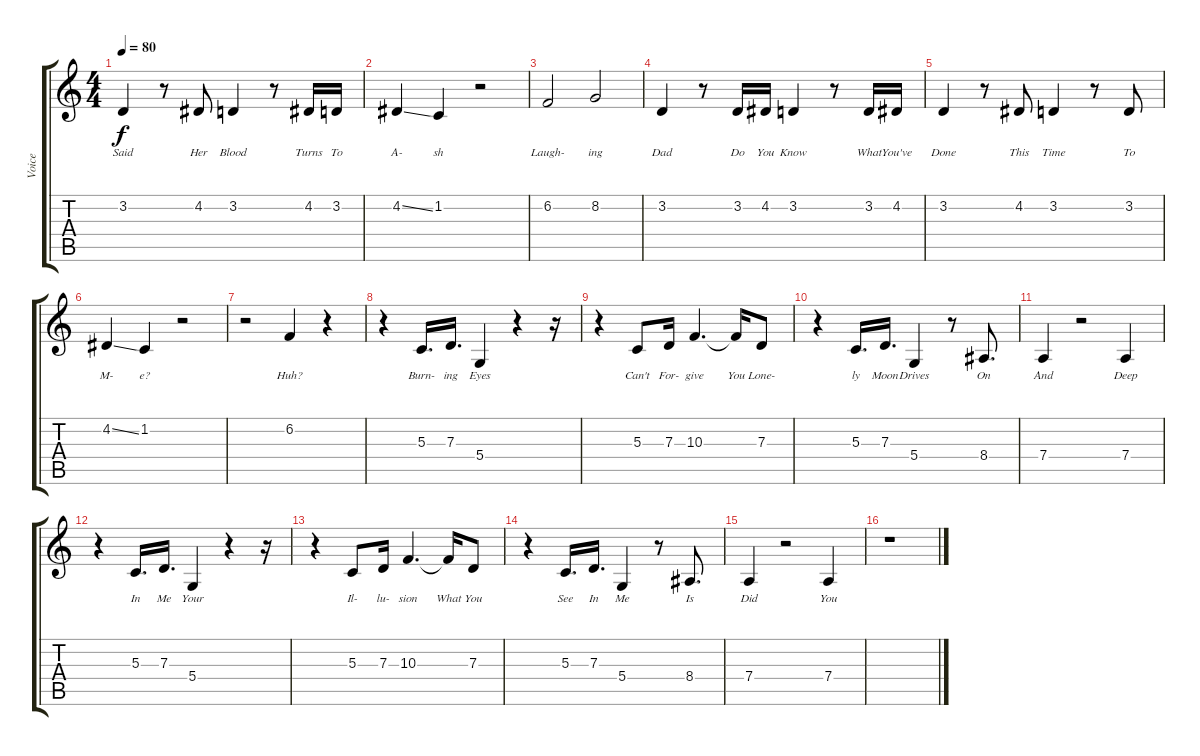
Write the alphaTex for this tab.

\track ("Voice" "Voice") {instrument clarinet}
\staff {score tabs}
\tuning (E4 B3 G3 D3 A2 E2) {hide}
\ts (4 4)
\tempo 80
\clef g2
\ks c
3.2.4{lyrics (0 "Said") lyrics (1 "") lyrics (2 "") lyrics (3 "") lyrics (4 "") dy f} r.8 4.2.8{lyrics (0 "Her") lyrics (1 "") lyrics (2 "") lyrics (3 "") lyrics (4 "")} 3.2.4{lyrics (0 "Blood") lyrics (1 "") lyrics (2 "") lyrics (3 "") lyrics (4 "")} r.8 4.2.16{lyrics (0 "Turns") lyrics (1 "") lyrics (2 "") lyrics (3 "") lyrics (4 "")} 3.2.16{lyrics (0 "To") lyrics (1 "") lyrics (2 "") lyrics (3 "") lyrics (4 "")} |
4.2{ss}.4{lyrics (0 "A-") lyrics (1 "") lyrics (2 "") lyrics (3 "") lyrics (4 "")} 1.2.4{lyrics (0 "sh") lyrics (1 "") lyrics (2 "") lyrics (3 "") lyrics (4 "")} r.2 |
6.2.2{lyrics (0 "Laugh-") lyrics (1 "") lyrics (2 "") lyrics (3 "") lyrics (4 "")} 8.2.2{lyrics (0 "ing") lyrics (1 "") lyrics (2 "") lyrics (3 "") lyrics (4 "")} |
3.2.4{lyrics (0 "Dad") lyrics (1 "") lyrics (2 "") lyrics (3 "") lyrics (4 "")} r.8 3.2.16{lyrics (0 "Do") lyrics (1 "") lyrics (2 "") lyrics (3 "") lyrics (4 "")} 4.2.16{lyrics (0 "You") lyrics (1 "") lyrics (2 "") lyrics (3 "") lyrics (4 "")} 3.2.4{lyrics (0 "Know") lyrics (1 "") lyrics (2 "") lyrics (3 "") lyrics (4 "")} r.8 3.2.16{lyrics (0 "What") lyrics (1 "") lyrics (2 "") lyrics (3 "") lyrics (4 "")} 4.2.16{lyrics (0 "You've") lyrics (1 "") lyrics (2 "") lyrics (3 "") lyrics (4 "")} |
3.2.4{lyrics (0 "Done") lyrics (1 "") lyrics (2 "") lyrics (3 "") lyrics (4 "")} r.8 4.2.8{lyrics (0 "This") lyrics (1 "") lyrics (2 "") lyrics (3 "") lyrics (4 "")} 3.2.4{lyrics (0 "Time") lyrics (1 "") lyrics (2 "") lyrics (3 "") lyrics (4 "")} r.8 3.2.8{lyrics (0 "To") lyrics (1 "") lyrics (2 "") lyrics (3 "") lyrics (4 "")} |
4.2{ss}.4{lyrics (0 "M-") lyrics (1 "") lyrics (2 "") lyrics (3 "") lyrics (4 "")} 1.2.4{lyrics (0 "e?") lyrics (1 "") lyrics (2 "") lyrics (3 "") lyrics (4 "")} r.2 |
r.2 6.2.4{lyrics (0 "Huh?") lyrics (1 "") lyrics (2 "") lyrics (3 "") lyrics (4 "")} r.4 |
r.4 5.3.16{d lyrics (0 "Burn-") lyrics (1 "") lyrics (2 "") lyrics (3 "") lyrics (4 "")} 7.3.16{d lyrics (0 "ing") lyrics (1 "") lyrics (2 "") lyrics (3 "") lyrics (4 "")} 5.4.4{lyrics (0 "Eyes") lyrics (1 "") lyrics (2 "") lyrics (3 "") lyrics (4 "")} r.4 r.16 |
r.4 5.3.8{lyrics (0 "Can't") lyrics (1 "") lyrics (2 "") lyrics (3 "") lyrics (4 "")} 7.3.16{lyrics (0 "For-") lyrics (1 "") lyrics (2 "") lyrics (3 "") lyrics (4 "")} 10.3.4{d lyrics (0 "give") lyrics (1 "") lyrics (2 "") lyrics (3 "") lyrics (4 "")} 10.3{t}.16{lyrics (0 "You") lyrics (1 "") lyrics (2 "") lyrics (3 "") lyrics (4 "")} 7.3.8{lyrics (0 "Lone-") lyrics (1 "") lyrics (2 "") lyrics (3 "") lyrics (4 "")} |
r.4 5.3.16{d lyrics (0 "ly") lyrics (1 "") lyrics (2 "") lyrics (3 "") lyrics (4 "")} 7.3.16{d lyrics (0 "Moon") lyrics (1 "") lyrics (2 "") lyrics (3 "") lyrics (4 "")} 5.4.4{lyrics (0 "Drives") lyrics (1 "") lyrics (2 "") lyrics (3 "") lyrics (4 "")} r.8 8.4.8{d lyrics (0 "On") lyrics (1 "") lyrics (2 "") lyrics (3 "") lyrics (4 "")} |
7.4.4{lyrics (0 "And") lyrics (1 "") lyrics (2 "") lyrics (3 "") lyrics (4 "")} r.2 7.4.4{lyrics (0 "Deep") lyrics (1 "") lyrics (2 "") lyrics (3 "") lyrics (4 "")} |
r.4 5.3.16{d lyrics (0 "In") lyrics (1 "") lyrics (2 "") lyrics (3 "") lyrics (4 "")} 7.3.16{d lyrics (0 "Me") lyrics (1 "") lyrics (2 "") lyrics (3 "") lyrics (4 "")} 5.4.4{lyrics (0 "Your") lyrics (1 "") lyrics (2 "") lyrics (3 "") lyrics (4 "")} r.4 r.16 |
r.4 5.3.8{lyrics (0 "Il-") lyrics (1 "") lyrics (2 "") lyrics (3 "") lyrics (4 "")} 7.3.16{lyrics (0 "lu-") lyrics (1 "") lyrics (2 "") lyrics (3 "") lyrics (4 "")} 10.3.4{d lyrics (0 "sion") lyrics (1 "") lyrics (2 "") lyrics (3 "") lyrics (4 "")} 10.3{t}.16{lyrics (0 "What") lyrics (1 "") lyrics (2 "") lyrics (3 "") lyrics (4 "")} 7.3.8{lyrics (0 "You") lyrics (1 "") lyrics (2 "") lyrics (3 "") lyrics (4 "")} |
r.4 5.3.16{d lyrics (0 "See") lyrics (1 "") lyrics (2 "") lyrics (3 "") lyrics (4 "")} 7.3.16{d lyrics (0 "In") lyrics (1 "") lyrics (2 "") lyrics (3 "") lyrics (4 "")} 5.4.4{lyrics (0 "Me") lyrics (1 "") lyrics (2 "") lyrics (3 "") lyrics (4 "")} r.8 8.4.8{d lyrics (0 "Is") lyrics (1 "") lyrics (2 "") lyrics (3 "") lyrics (4 "")} |
7.4.4{lyrics (0 "Did") lyrics (1 "") lyrics (2 "") lyrics (3 "") lyrics (4 "")} r.2 7.4.4{lyrics (0 "You") lyrics (1 "") lyrics (2 "") lyrics (3 "") lyrics (4 "")} |
r.1
